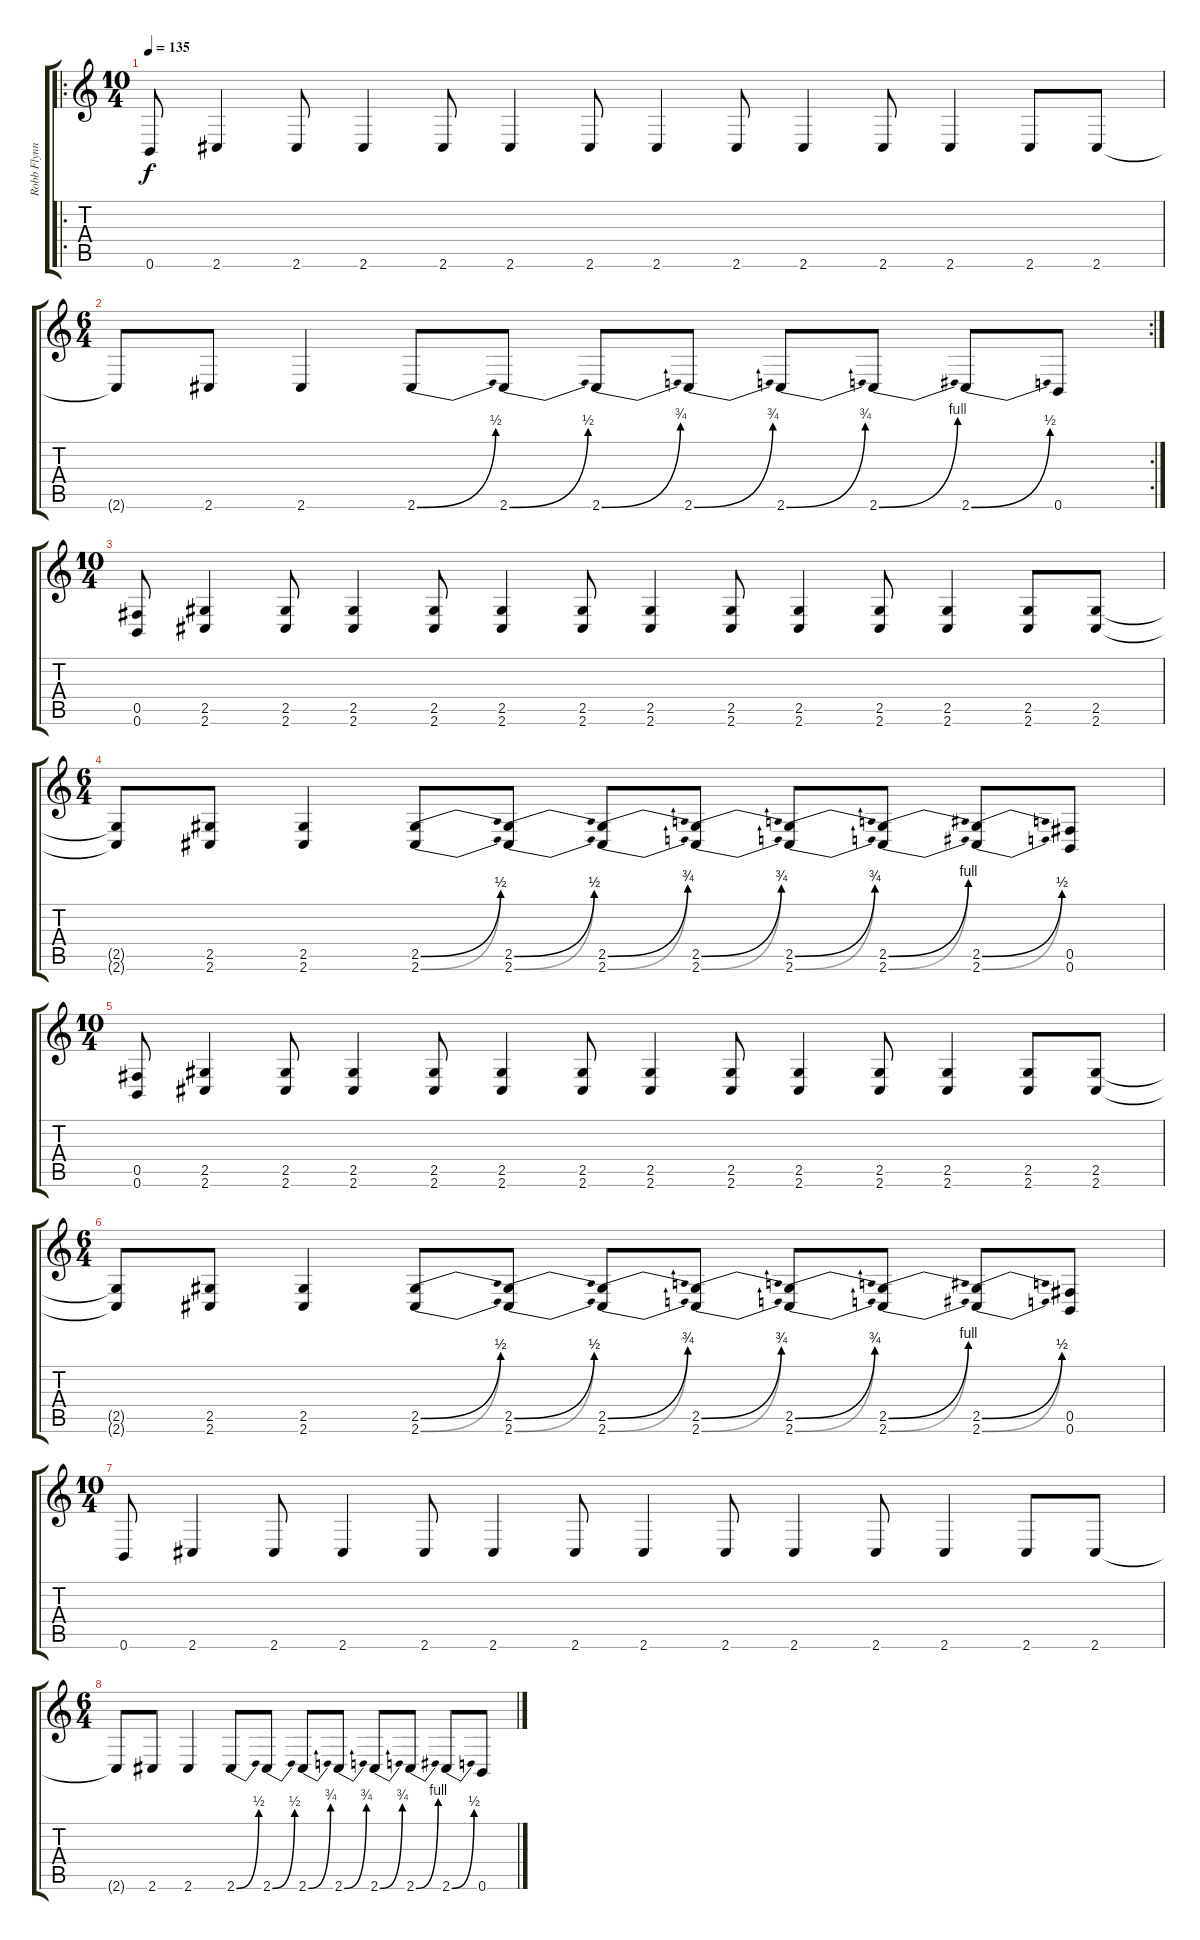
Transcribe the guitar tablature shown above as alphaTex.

\track ("Robb Flynn [Guitar]" "Robb Flynn") {instrument distortionguitar}
\staff {score tabs}
\tuning (Db4 Ab3 E3 B2 Gb2 B1) {hide}
\ro
\ts (10 4)
\tempo 135
\clef g2
\ks c
0.6.8{dy f instrument distortionguitar} 2.6.4 2.6.8 2.6.4 2.6.8 2.6.4 2.6.8 2.6.4 2.6.8 2.6.4 2.6.8 2.6.4 2.6.8 2.6.8 |
\rc 2
\ts (6 4)
2.6{t}.8 2.6.8 2.6.4 2.6{be (bend 0 0 60 2)}.8 2.6{be (bend 0 0 60 2)}.8 2.6{be (bend 0 0 60 3)}.8 2.6{be (bend 0 0 60 3)}.8 2.6{be (bend 0 0 60 3)}.8 2.6{be (bend 0 0 60 4)}.8 2.6{be (bend 0 0 60 2)}.8 0.6.8 |
\ts (10 4)
(0.5 0.6).8 (2.5 2.6).4 (2.5 2.6).8 (2.5 2.6).4 (2.5 2.6).8 (2.5 2.6).4 (2.5 2.6).8 (2.5 2.6).4 (2.5 2.6).8 (2.5 2.6).4 (2.5 2.6).8 (2.5 2.6).4 (2.5 2.6).8 (2.5 2.6).8 |
\ts (6 4)
(2.5{t} 2.6{t}).8 (2.5 2.6).8 (2.5 2.6).4 (2.5{be (bend 0 0 60 2)} 2.6{be (bend 0 0 60 2)}).8 (2.5{be (bend 0 0 60 2)} 2.6{be (bend 0 0 60 2)}).8 (2.5{be (bend 0 0 60 3)} 2.6{be (bend 0 0 60 3)}).8 (2.5{be (bend 0 0 60 3)} 2.6{be (bend 0 0 60 3)}).8 (2.5{be (bend 0 0 60 3)} 2.6{be (bend 0 0 60 3)}).8 (2.5{be (bend 0 0 60 4)} 2.6{be (bend 0 0 60 4)}).8 (2.5{be (bend 0 0 60 2)} 2.6{be (bend 0 0 60 2)}).8 (0.5 0.6).8 |
\ts (10 4)
(0.5 0.6).8 (2.5 2.6).4 (2.5 2.6).8 (2.5 2.6).4 (2.5 2.6).8 (2.5 2.6).4 (2.5 2.6).8 (2.5 2.6).4 (2.5 2.6).8 (2.5 2.6).4 (2.5 2.6).8 (2.5 2.6).4 (2.5 2.6).8 (2.5 2.6).8 |
\ts (6 4)
(2.5{t} 2.6{t}).8 (2.5 2.6).8 (2.5 2.6).4 (2.5{be (bend 0 0 60 2)} 2.6{be (bend 0 0 60 2)}).8 (2.5{be (bend 0 0 60 2)} 2.6{be (bend 0 0 60 2)}).8 (2.5{be (bend 0 0 60 3)} 2.6{be (bend 0 0 60 3)}).8 (2.5{be (bend 0 0 60 3)} 2.6{be (bend 0 0 60 3)}).8 (2.5{be (bend 0 0 60 3)} 2.6{be (bend 0 0 60 3)}).8 (2.5{be (bend 0 0 60 4)} 2.6{be (bend 0 0 60 4)}).8 (2.5{be (bend 0 0 60 2)} 2.6{be (bend 0 0 60 2)}).8 (0.5 0.6).8 |
\ts (10 4)
0.6.8 2.6.4 2.6.8 2.6.4 2.6.8 2.6.4 2.6.8 2.6.4 2.6.8 2.6.4 2.6.8 2.6.4 2.6.8 2.6.8 |
\ts (6 4)
2.6{t}.8 2.6.8 2.6.4 2.6{be (bend 0 0 60 2)}.8 2.6{be (bend 0 0 60 2)}.8 2.6{be (bend 0 0 60 3)}.8 2.6{be (bend 0 0 60 3)}.8 2.6{be (bend 0 0 60 3)}.8 2.6{be (bend 0 0 60 4)}.8 2.6{be (bend 0 0 60 2)}.8 0.6.8
